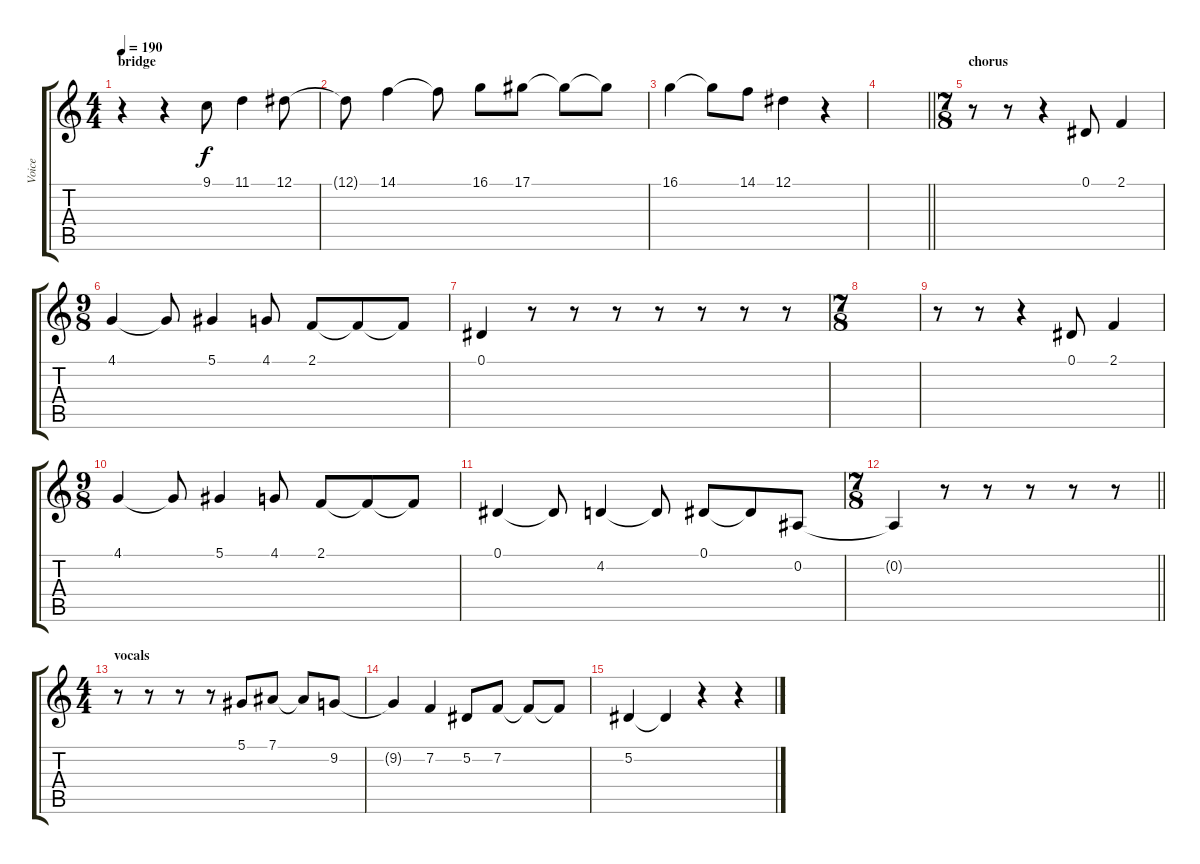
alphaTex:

\track ("Voice" "Voice") {instrument lead2sawtooth}
\staff {score tabs}
\tuning (Eb4 Bb3 Gb3 Db3 Ab2 Eb2) {hide}
\ts (4 4)
\section ("" "bridge")
\tempo 190
\clef g2
\ks c
r.4{dy f} r.4 9.1.8 11.1.4 12.1.8 |
12.1{t}.8 14.1.4 14.1{t}.8 16.1.8 17.1.8 17.1{t}.8 17.1{t}.8 |
16.1.4 16.1{t}.8 14.1.8 12.1.4 r.4 |
\barLineRight lightlight
|
\ts (7 8)
\section ("" "chorus")
r.8 r.8 r.4 0.1.8 2.1.4 |
\ts (9 8)
4.1.4 4.1{t}.8 5.1.4 4.1.8 2.1.8 2.1{t}.8 2.1{t}.8 |
0.1.4 r.8 r.8 r.8 r.8 r.8 r.8 r.8 |
\ts (7 8)
|
r.8 r.8 r.4 0.1.8 2.1.4 |
\ts (9 8)
4.1.4 4.1{t}.8 5.1.4 4.1.8 2.1.8 2.1{t}.8 2.1{t}.8 |
0.1.4 0.1{t}.8 4.2.4 4.2{t}.8 0.1.8 0.1{t}.8 0.2.8 |
\ts (7 8)
\barLineRight lightlight
0.2{t}.4 r.8 r.8 r.8 r.8 r.8 |
\ts (4 4)
\section ("" "vocals")
r.8 r.8 r.8 r.8 5.1.8 7.1.8 7.1{t}.8 9.2.8 |
9.2{t}.4 7.2.4 5.2.8 7.2.8 7.2{t}.8 7.2{t}.8 |
5.2.4 5.2{t}.4 r.4 r.4
